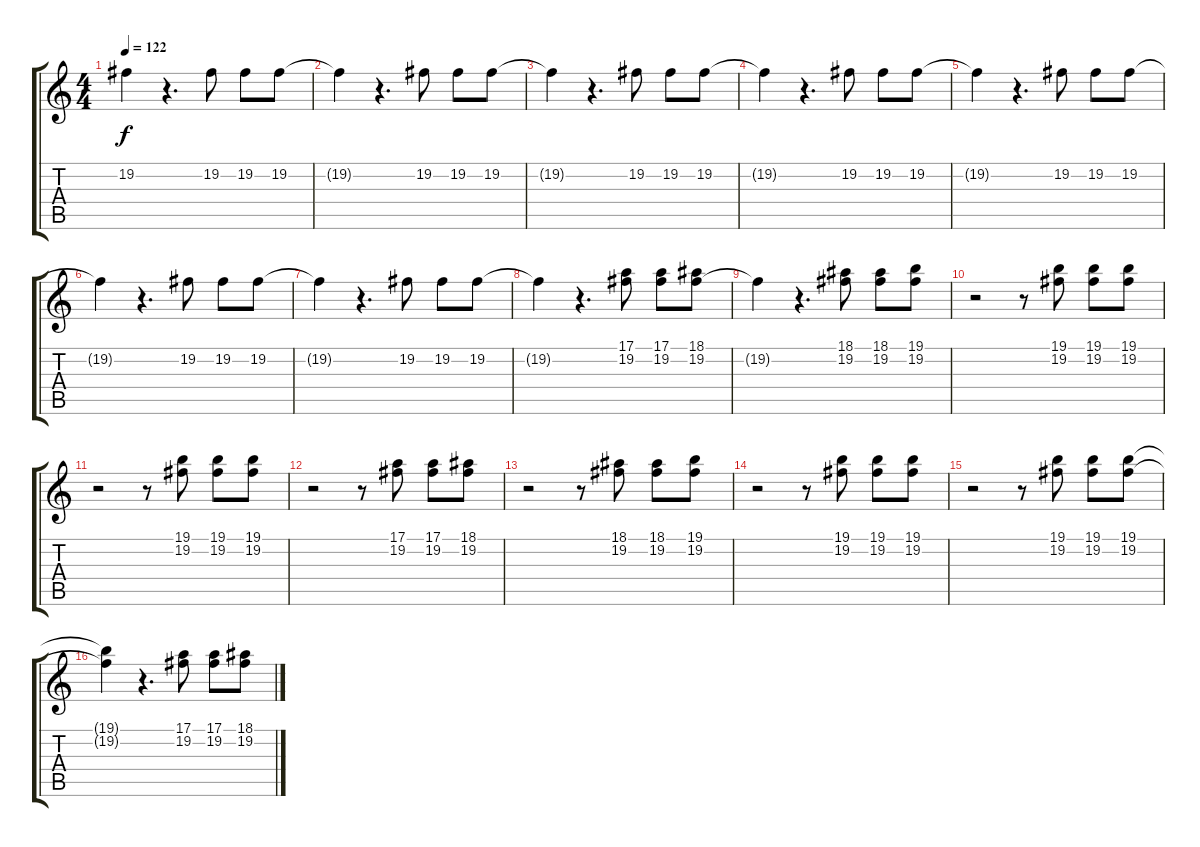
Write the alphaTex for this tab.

\track "" {instrument synthvoice}
\staff {score tabs}
\tuning (E4 B3 G3 D3 A2 E2) {hide}
\ts (4 4)
\tempo 122
\clef g2
\ks c
19.2{t}.4{dy f} r.4{d} 19.2.8 19.2.8 19.2.8 |
19.2{t}.4 r.4{d} 19.2.8 19.2.8 19.2.8 |
19.2{t}.4 r.4{d} 19.2.8 19.2.8 19.2.8 |
19.2{t}.4 r.4{d} 19.2.8 19.2.8 19.2.8 |
19.2{t}.4 r.4{d} 19.2.8 19.2.8 19.2.8 |
19.2{t}.4 r.4{d} 19.2.8 19.2.8 19.2.8 |
19.2{t}.4 r.4{d} 19.2.8 19.2.8 19.2.8 |
19.2{t}.4 r.4{d} (17.1 19.2).8 (17.1 19.2).8 (18.1 19.2).8 |
19.2{t}.4 r.4{d} (18.1 19.2).8 (18.1 19.2).8 (19.1 19.2).8 |
r.2 r.8 (19.1 19.2).8 (19.1 19.2).8 (19.1 19.2).8 |
r.2 r.8 (19.1 19.2).8 (19.1 19.2).8 (19.1 19.2).8 |
r.2 r.8 (17.1 19.2).8 (17.1 19.2).8 (18.1 19.2).8 |
r.2 r.8 (18.1 19.2).8 (18.1 19.2).8 (19.1 19.2).8 |
r.2 r.8 (19.1 19.2).8 (19.1 19.2).8 (19.1 19.2).8 |
r.2 r.8 (19.1 19.2).8 (19.1 19.2).8 (19.1 19.2).8 |
(19.1{t} 19.2{t}).4 r.4{d} (17.1 19.2).8 (17.1 19.2).8 (18.1 19.2).8
